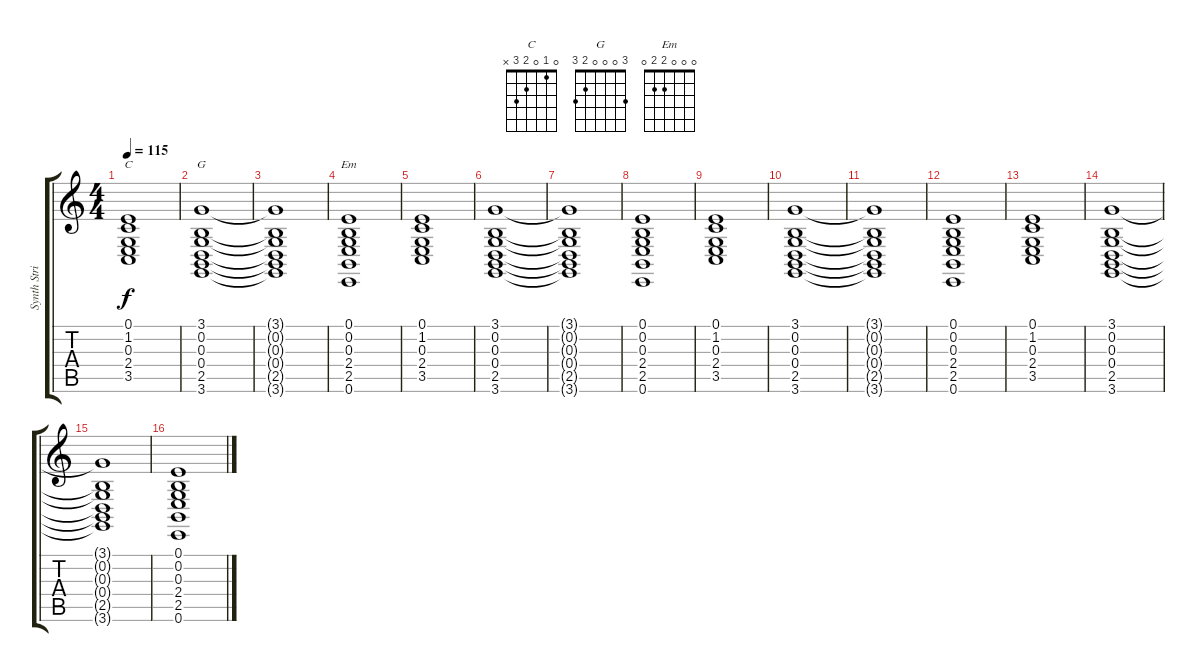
\track ("Synth Strings" "Synth Stri") {instrument synthstrings1}
\staff {score tabs}
\tuning (E4 B3 G3 D3 A2 E2) {hide}
\chord ("C" 0 1 0 2 3 x)
\chord ("G" 3 0 0 0 2 3)
\chord ("Em" 0 0 0 2 2 0)
\ts (4 4)
\tempo 115
\clef g2
\ks c
(0.1 1.2 0.3 2.4 3.5).1{ch "C" dy f} |
(3.1 0.2 0.3 0.4 2.5 3.6).1{ch "G"} |
(3.1{t} 0.2{t} 0.3{t} 0.4{t} 2.5{t} 3.6{t}).1 |
(0.1 0.2 0.3 2.4 2.5 0.6).1{ch "Em"} |
(0.1 1.2 0.3 2.4 3.5).1 |
(3.1 0.2 0.3 0.4 2.5 3.6).1 |
(3.1{t} 0.2{t} 0.3{t} 0.4{t} 2.5{t} 3.6{t}).1 |
(0.1 0.2 0.3 2.4 2.5 0.6).1 |
(0.1 1.2 0.3 2.4 3.5).1 |
(3.1 0.2 0.3 0.4 2.5 3.6).1{volume 4} |
(3.1{t} 0.2{t} 0.3{t} 0.4{t} 2.5{t} 3.6{t}).1 |
(0.1 0.2 0.3 2.4 2.5 0.6).1 |
(0.1 1.2 0.3 2.4 3.5).1 |
(3.1 0.2 0.3 0.4 2.5 3.6).1 |
(3.1{t} 0.2{t} 0.3{t} 0.4{t} 2.5{t} 3.6{t}).1 |
(0.1 0.2 0.3 2.4 2.5 0.6).1
